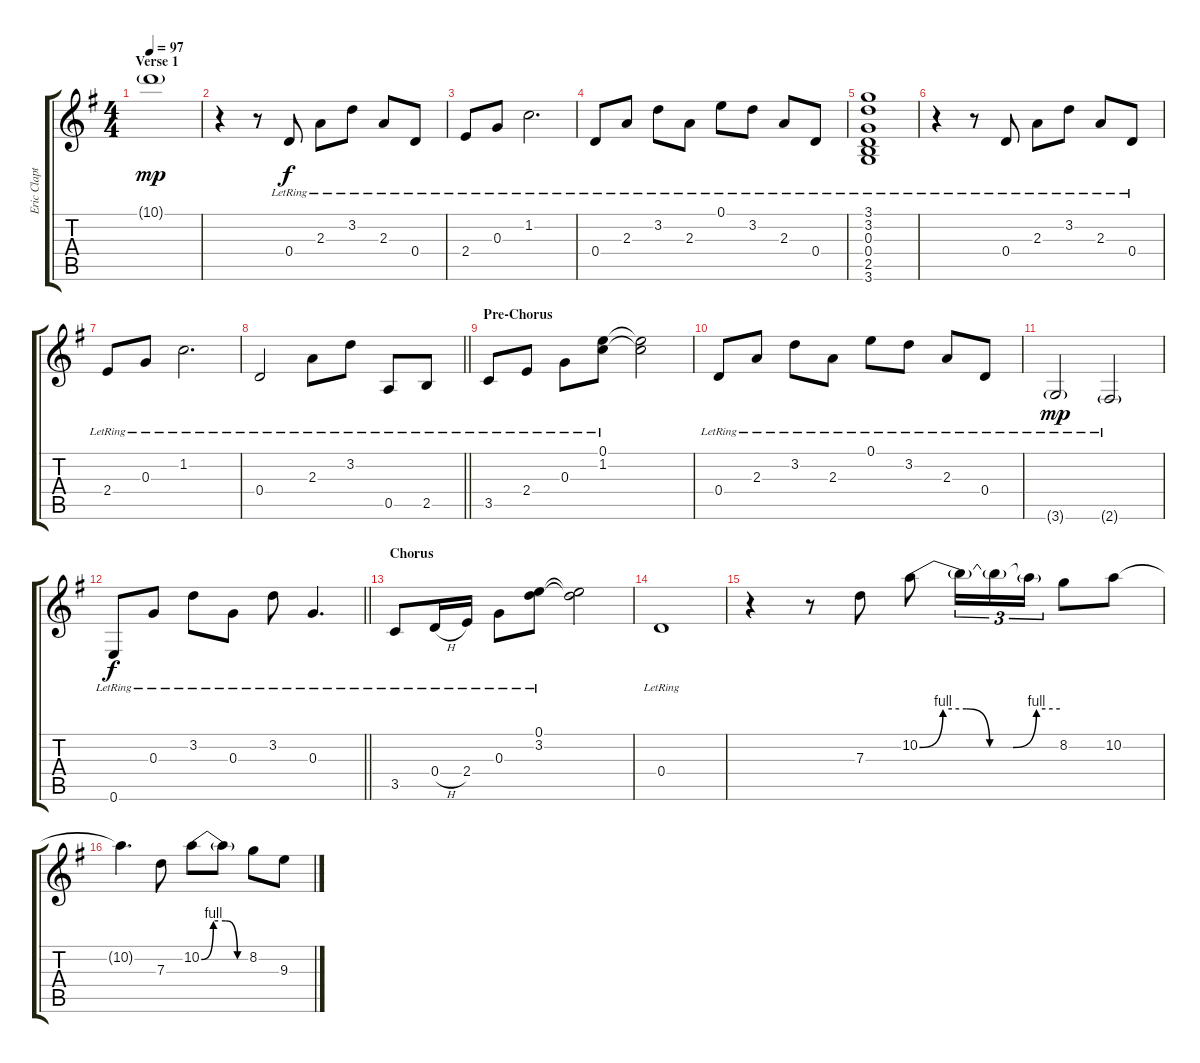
\track ("Eric Clapton" "Eric Clapt") {instrument electricguitarjazz}
\staff {score tabs}
\tuning (E4 B3 G3 D3 A2 E2) {hide}
\ts (4 4)
\section ("" "Verse 1")
\tempo 97
\clef g2
\ks g
10.1{g}.1{dy mp} |
r.4 r.8 0.4{lr}.8{dy f} 2.3{lr}.8 3.2{lr}.8 2.3{lr}.8 0.4{lr}.8 |
2.4{lr}.8 0.3{lr}.8 1.2{lr}.2{d} |
0.4{lr}.8 2.3{lr}.8 3.2{lr}.8 2.3{lr}.8 0.1{lr}.8 3.2{lr}.8 2.3{lr}.8 0.4{lr}.8 |
(3.1{lr} 3.2{lr} 0.3{lr} 0.4{lr} 2.5{lr} 3.6{lr}).1 |
r.4 r.8 0.4{lr}.8 2.3{lr}.8 3.2{lr}.8 2.3{lr}.8 0.4{lr}.8 |
2.4{lr}.8 0.3{lr}.8 1.2{lr}.2{d} |
\barLineRight lightlight
0.4{lr}.2 2.3{lr}.8 3.2{lr}.8 0.5{lr}.8 2.5{lr}.8 |
\section ("" "Pre-Chorus")
3.5{lr}.8 2.4{lr}.8 0.3{lr}.8 (0.1{lr} 1.2{lr}).8 (0.1{t} 1.2{t}).2 |
0.4{lr}.8 2.3{lr}.8 3.2{lr}.8 2.3{lr}.8 0.1{lr}.8 3.2{lr}.8 2.3{lr}.8 0.4{lr}.8 |
3.6{g lr}.2{dy mp} 2.6{g lr}.2 |
\barLineRight lightlight
0.6{lr}.8{dy f} 0.3{lr}.8 3.2{lr}.8 0.3{lr}.8 3.2{lr}.8 0.3{lr}.4{d} |
\section ("" "Chorus")
3.5{lr}.8 0.4{h lr}.16 2.4{lr}.16 0.3{lr}.8 (0.1{lr} 3.2{lr}).8 (0.1{t} 3.2{t}).2 |
0.4{lr}.1 |
r.4 r.8 7.3.8 10.2{be (custom 0 0 10 4 20 4 30 0 40 0 50 4 60 4)}.8 10.2{t}.16{tu (3 2)} 10.2{t}.16{tu (3 2)} 10.2{t}.16{tu (3 2)} 8.2.8 10.2.8 |
10.2{t}.4{d} 7.3.8 10.2{be (custom 0 0 15 4 30 4 45 0 60 0)}.8 10.2{t}.8 8.2.8 9.3.8
